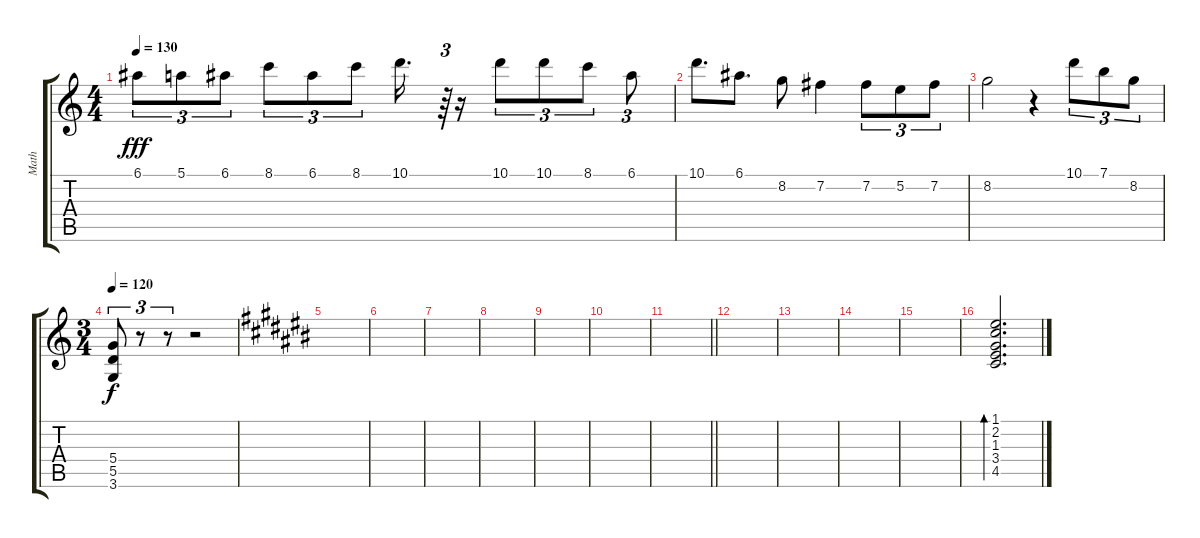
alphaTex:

\track ("Math" "Math") {instrument overdrivenguitar}
\staff {score tabs}
\tuning (E4 B3 G3 D3 A2 E2) {hide}
\ts (4 4)
\tempo 130
\clef g2
\ks c
6.1.8{tu (3 2) dy fff} 5.1.8{tu (3 2)} 6.1.8{tu (3 2)} 8.1.8{tu (3 2)} 6.1.8{tu (3 2)} 8.1.8{tu (3 2)} 10.1.16{d} r.64{tu (3 2)} r.16 10.1.8{tu (3 2)} 10.1.8{tu (3 2)} 8.1.8{tu (3 2)} 6.1.8{tu (3 2)} |
10.1.8{d} 6.1.8{d} 8.2.8 7.2.4 7.2.8{tu (3 2)} 5.2.8{tu (3 2)} 7.2.8{tu (3 2)} |
8.2.2 r.4 10.1.8{tu (3 2)} 7.1.8{tu (3 2)} 8.2.8{tu (3 2)} |
\ts (3 4)
\tempo 120
(5.4 5.5 3.6).8{tu (3 2) dy f} r.8{tu (3 2)} r.8{tu (3 2)} r.2 |
\ks c#
|
|
|
|
|
|
\barLineRight lightlight
|
|
|
|
|
(1.1 2.2 1.3 3.4 4.5).2{d bd 120 instrument acousticguitarsteel}
